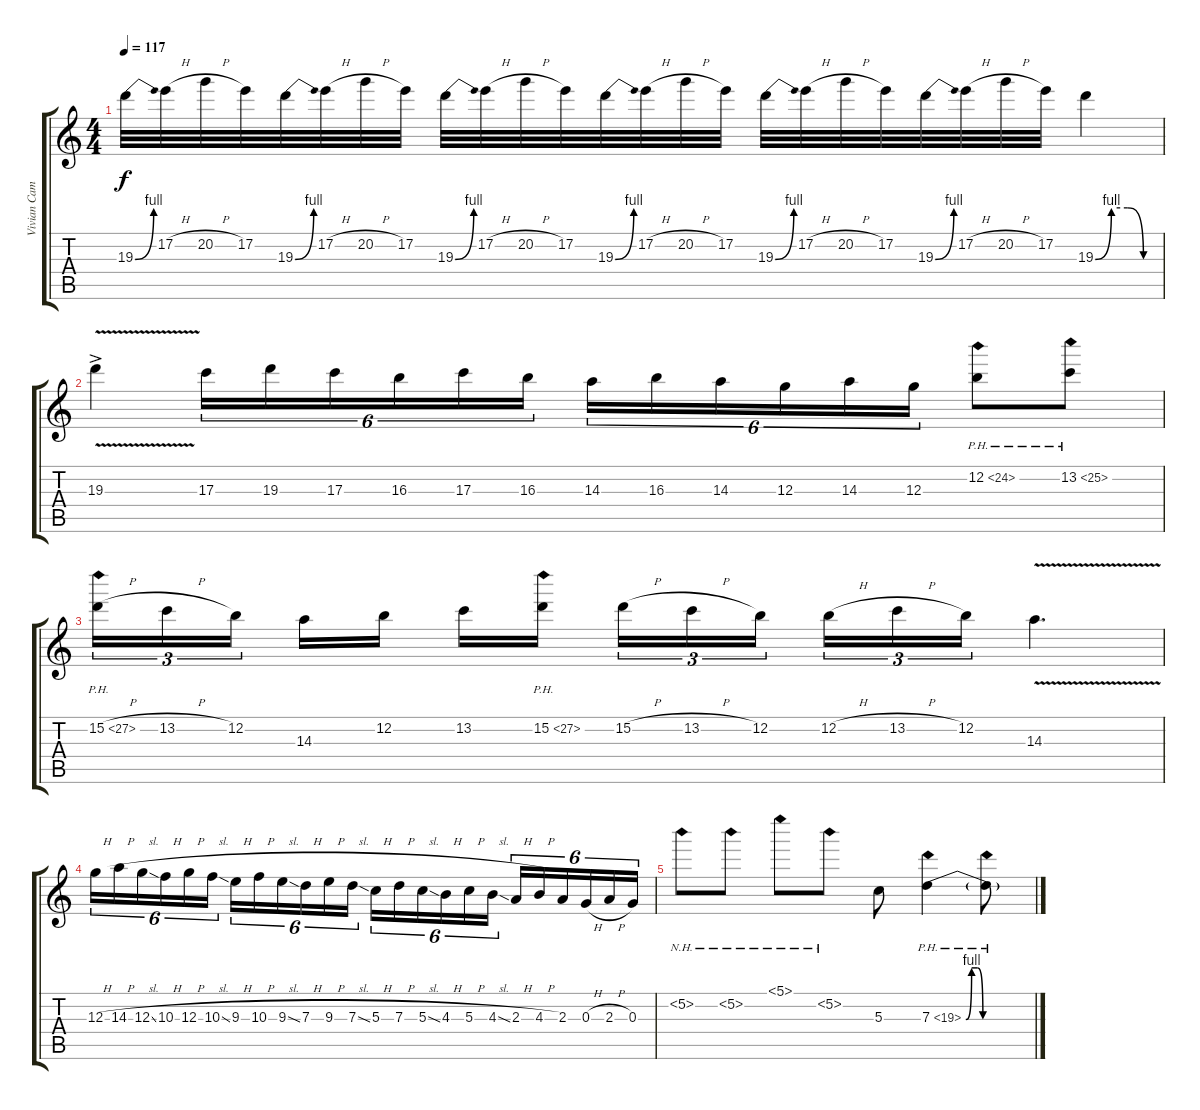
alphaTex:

\track ("Vivian Campbell Lead" "Vivian Cam") {instrument electricguitarclean}
\staff {score tabs}
\tuning (E4 B3 G3 D3 A2 E2) {hide}
\ts (4 4)
\tempo 117
\clef g2
\ks c
19.3{be (bend 0 0 60 4)}.32{dy f} 17.2{h}.32 20.2{h}.32 17.2.32 19.3{be (bend 0 0 60 4)}.32 17.2{h}.32 20.2{h}.32 17.2.32 19.3{be (bend 0 0 60 4)}.32 17.2{h}.32 20.2{h}.32 17.2.32 19.3{be (bend 0 0 60 4)}.32 17.2{h}.32 20.2{h}.32 17.2.32 19.3{be (bend 0 0 60 4)}.32 17.2{h}.32 20.2{h}.32 17.2.32 19.3{be (bend 0 0 60 4)}.32 17.2{h}.32 20.2{h}.32 17.2.32 19.3{be (custom 0 0 15 4 30 4 45 0 60 0)}.4 |
19.3{v ac}.4 17.3.16{tu (6 4)} 19.3.16{tu (6 4)} 17.3.16{tu (6 4)} 16.3.16{tu (6 4)} 17.3.16{tu (6 4)} 16.3.16{tu (6 4)} 14.3.16{tu (6 4)} 16.3.16{tu (6 4)} 14.3.16{tu (6 4)} 12.3.16{tu (6 4)} 14.3.16{tu (6 4)} 12.3.16{tu (6 4)} 12.2{ph 12}.8 13.2{ph 12}.8 |
15.2{ph 12 h}.16{tu (3 2)} 13.2{h}.16{tu (3 2)} 12.2.16{tu (3 2)} 14.3.16 12.2.16 13.2.16 15.2{ph 12}.16 15.2{h}.16{tu (3 2)} 13.2{h}.16{tu (3 2)} 12.2.16{tu (3 2)} 12.2{h}.16{tu (3 2)} 13.2{h}.16{tu (3 2)} 12.2.16{tu (3 2)} 14.3{v}.4{d} |
12.3{h}.16{tu (6 4)} 14.3{h}.16{tu (6 4)} 12.3{sl}.16{tu (6 4)} 10.3{h}.16{tu (6 4)} 12.3{h}.16{tu (6 4)} 10.3{sl}.16{tu (6 4)} 9.3{h}.16{tu (6 4)} 10.3{h}.16{tu (6 4)} 9.3{sl}.16{tu (6 4)} 7.3{h}.16{tu (6 4)} 9.3{h}.16{tu (6 4)} 7.3{sl}.16{tu (6 4)} 5.3{h}.16{tu (6 4)} 7.3{h}.16{tu (6 4)} 5.3{sl}.16{tu (6 4)} 4.3{h}.16{tu (6 4)} 5.3{h}.16{tu (6 4)} 4.3{sl}.16{tu (6 4)} 2.3{h}.16{tu (6 4)} 4.3{h}.16{tu (6 4)} 2.3.16{tu (6 4)} 0.3{h}.16{tu (6 4)} 2.3{h}.16{tu (6 4)} 0.3.16{tu (6 4)} |
5.2{nh}.8 5.2{nh}.8 5.1{nh}.8 5.2{nh}.8 5.3.8 7.3{be (custom 0 0 15 4 30 4 45 0 60 0) ph 12}.4 7.3{be (hold 0 0 60 0) ph 12 t}.8
